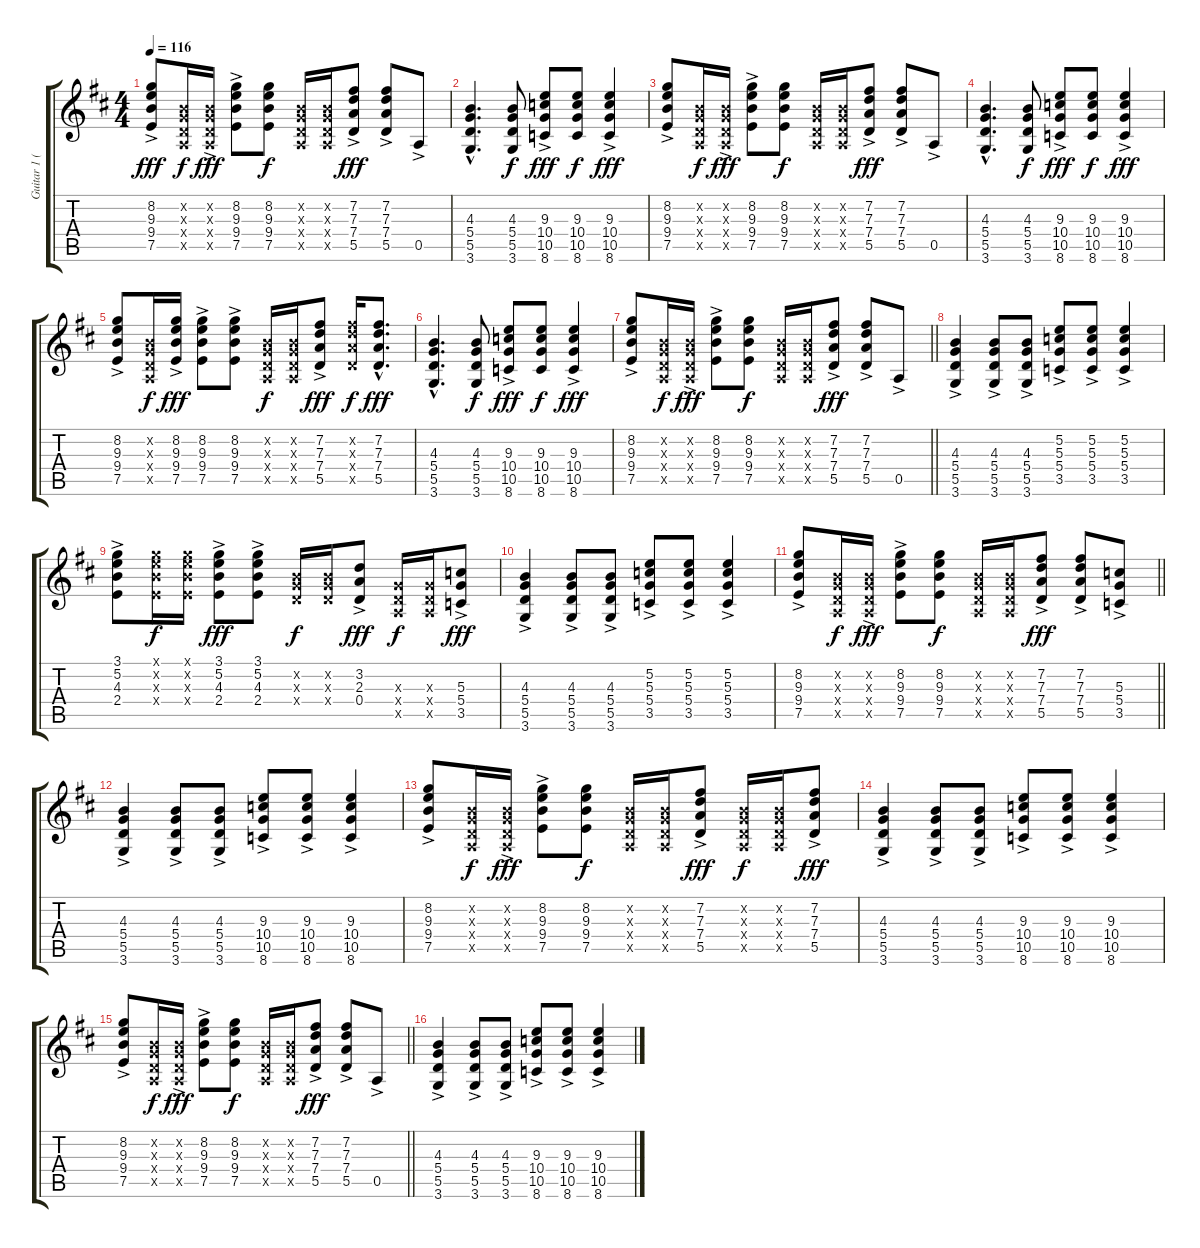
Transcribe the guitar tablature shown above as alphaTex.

\track ("Guitar 1 (Steel)" "Guitar 1 (") {instrument acousticguitarsteel}
\staff {score tabs}
\tuning (E4 B3 G3 D3 A2 E2) {hide}
\ts (4 4)
\tempo 116
\clef g2
\ks d
(8.2{ac} 9.3{ac} 9.4{ac} 7.5{ac}).8{dy fff} (0.2{x} 0.3{x} 0.4{x} 0.5{x}).16{dy f} (0.2{ac x} 0.3{ac x} 0.4{ac x} 0.5{ac x}).16{dy fff} (8.2{ac} 9.3{ac} 9.4{ac} 7.5{ac}).8 (8.2 9.3 9.4 7.5).8{dy f} (0.2{x} 0.3{x} 0.4{x} 0.5{x}).16 (0.2{x} 0.3{x} 0.4{x} 0.5{x}).16 (7.2{ac} 7.3{ac} 7.4{ac} 5.5{ac}).8{dy fff} (7.2{ac} 7.3{ac} 7.4{ac} 5.5{ac}).8 0.5{ac}.8 |
(4.3{hac} 5.4{hac} 5.5{hac} 3.6{hac}).4{d} (4.3 5.4 5.5 3.6).8{dy f} (9.3{ac} 10.4{ac} 10.5{ac} 8.6{ac}).8{dy fff} (9.3 10.4 10.5 8.6).8{dy f} (9.3{ac} 10.4{ac} 10.5{ac} 8.6{ac}).4{dy fff} |
(8.2{ac} 9.3{ac} 9.4{ac} 7.5{ac}).8 (0.2{x} 0.3{x} 0.4{x} 0.5{x}).16{dy f} (0.2{ac x} 0.3{ac x} 0.4{ac x} 0.5{ac x}).16{dy fff} (8.2{ac} 9.3{ac} 9.4{ac} 7.5{ac}).8 (8.2 9.3 9.4 7.5).8{dy f} (0.2{x} 0.3{x} 0.4{x} 0.5{x}).16 (0.2{x} 0.3{x} 0.4{x} 0.5{x}).16 (7.2{ac} 7.3{ac} 7.4{ac} 5.5{ac}).8{dy fff} (7.2{ac} 7.3{ac} 7.4{ac} 5.5{ac}).8 0.5{ac}.8 |
(4.3{hac} 5.4{hac} 5.5{hac} 3.6{hac}).4{d} (4.3 5.4 5.5 3.6).8{dy f} (9.3{ac} 10.4{ac} 10.5{ac} 8.6{ac}).8{dy fff} (9.3 10.4 10.5 8.6).8{dy f} (9.3{ac} 10.4{ac} 10.5{ac} 8.6{ac}).4{dy fff} |
(8.2{ac} 9.3{ac} 9.4{ac} 7.5{ac}).8 (0.2{x} 0.3{x} 0.4{x} 0.5{x}).16{dy f} (8.2{ac} 9.3{ac} 9.4{ac} 7.5{ac}).16{dy fff} (8.2{ac} 9.3{ac} 9.4{ac} 7.5{ac}).8 (8.2{ac} 9.3{ac} 9.4{ac} 7.5{ac}).8 (0.2{x} 0.3{x} 0.4{x} 0.5{x}).16{dy f} (0.2{x} 0.3{x} 0.4{x} 0.5{x}).16 (7.2{ac} 7.3{ac} 7.4{ac} 5.5{ac}).8{dy fff} (7.2{x} 7.3{x} 7.4{x} 5.5{x}).16{dy f} (7.2{hac} 7.3{hac} 7.4{hac} 5.5{hac}).8{d dy fff} |
(4.3{hac} 5.4{hac} 5.5{hac} 3.6{hac}).4{d} (4.3 5.4 5.5 3.6).8{dy f} (9.3{ac} 10.4{ac} 10.5{ac} 8.6{ac}).8{dy fff} (9.3 10.4 10.5 8.6).8{dy f} (9.3{ac} 10.4{ac} 10.5{ac} 8.6{ac}).4{dy fff} |
\barLineRight lightlight
(8.2{ac} 9.3{ac} 9.4{ac} 7.5{ac}).8 (0.2{x} 0.3{x} 0.4{x} 0.5{x}).16{dy f} (0.2{ac x} 0.3{ac x} 0.4{ac x} 0.5{ac x}).16{dy fff} (8.2{ac} 9.3{ac} 9.4{ac} 7.5{ac}).8 (8.2 9.3 9.4 7.5).8{dy f} (0.2{x} 0.3{x} 0.4{x} 0.5{x}).16 (0.2{x} 0.3{x} 0.4{x} 0.5{x}).16 (7.2{ac} 7.3{ac} 7.4{ac} 5.5{ac}).8{dy fff} (7.2{ac} 7.3{ac} 7.4{ac} 5.5{ac}).8 0.5{ac}.8 |
(4.3{ac} 5.4{ac} 5.5{ac} 3.6{ac}).4 (4.3{ac} 5.4{ac} 5.5{ac} 3.6{ac}).8 (4.3{ac} 5.4{ac} 5.5{ac} 3.6{ac}).8 (5.2{ac} 5.3{ac} 5.4{ac} 3.5{ac}).8 (5.2{ac} 5.3{ac} 5.4{ac} 3.5{ac}).8 (5.2{ac} 5.3{ac} 5.4{ac} 3.5{ac}).4 |
(3.1{ac} 5.2{ac} 4.3{ac} 2.4{ac}).8 (3.1{x} 5.2{x} 4.3{x} 2.4{x}).16{dy f} (3.1{x} 5.2{x} 4.3{x} 2.4{x}).16 (3.1{ac} 5.2{ac} 4.3{ac} 2.4{ac}).8{dy fff} (3.1{ac} 5.2{ac} 4.3{ac} 2.4{ac}).8 (0.2{x} 0.3{x} 0.4{x}).16{dy f} (0.2{x} 0.3{x} 0.4{x}).16 (3.2{ac} 2.3{ac} 0.4{ac}).8{dy fff} (0.3{x} 0.4{x} 0.5{x}).16{dy f} (0.3{x} 0.4{x} 0.5{x}).16 (5.3{ac} 5.4{ac} 3.5{ac}).8{dy fff} |
(4.3{ac} 5.4{ac} 5.5{ac} 3.6{ac}).4 (4.3{ac} 5.4{ac} 5.5{ac} 3.6{ac}).8 (4.3{ac} 5.4{ac} 5.5{ac} 3.6{ac}).8 (5.2{ac} 5.3{ac} 5.4{ac} 3.5{ac}).8 (5.2{ac} 5.3{ac} 5.4{ac} 3.5{ac}).8 (5.2{ac} 5.3{ac} 5.4{ac} 3.5{ac}).4 |
\barLineRight lightlight
(8.2{ac} 9.3{ac} 9.4{ac} 7.5{ac}).8 (0.2{x} 0.3{x} 0.4{x} 0.5{x}).16{dy f} (0.2{ac x} 0.3{ac x} 0.4{ac x} 0.5{ac x}).16{dy fff} (8.2{ac} 9.3{ac} 9.4{ac} 7.5{ac}).8 (8.2 9.3 9.4 7.5).8{dy f} (0.2{x} 0.3{x} 0.4{x} 0.5{x}).16 (0.2{x} 0.3{x} 0.4{x} 0.5{x}).16 (7.2{ac} 7.3{ac} 7.4{ac} 5.5{ac}).8{dy fff} (7.2{ac} 7.3{ac} 7.4{ac} 5.5{ac}).8 (5.3 5.4 3.5{ac}).8 |
(4.3{ac} 5.4{ac} 5.5{ac} 3.6{ac}).4 (4.3{ac} 5.4{ac} 5.5{ac} 3.6{ac}).8 (4.3{ac} 5.4{ac} 5.5{ac} 3.6{ac}).8 (9.3{ac} 10.4{ac} 10.5{ac} 8.6).8 (9.3{ac} 10.4{ac} 10.5{ac} 8.6).8 (9.3{ac} 10.4{ac} 10.5{ac} 8.6).4 |
(8.2{ac} 9.3{ac} 9.4{ac} 7.5{ac}).8 (0.2{x} 0.3{x} 0.4{x} 0.5{x}).16{dy f} (0.2{ac x} 0.3{ac x} 0.4{ac x} 0.5{ac x}).16{dy fff} (8.2{ac} 9.3{ac} 9.4{ac} 7.5{ac}).8 (8.2 9.3 9.4 7.5).8{dy f} (0.2{x} 0.3{x} 0.4{x} 0.5{x}).16 (0.2{x} 0.3{x} 0.4{x} 0.5{x}).16 (7.2{ac} 7.3{ac} 7.4{ac} 5.5{ac}).8{dy fff} (0.2{x} 0.3{x} 0.4{x} 0.5{x}).16{dy f} (0.2{x} 0.3{x} 0.4{x} 0.5{x}).16 (7.2{ac} 7.3{ac} 7.4{ac} 5.5{ac}).8{dy fff} |
(4.3{ac} 5.4{ac} 5.5{ac} 3.6{ac}).4 (4.3{ac} 5.4{ac} 5.5{ac} 3.6{ac}).8 (4.3{ac} 5.4{ac} 5.5{ac} 3.6{ac}).8 (9.3{ac} 10.4{ac} 10.5{ac} 8.6).8 (9.3{ac} 10.4{ac} 10.5{ac} 8.6).8 (9.3{ac} 10.4{ac} 10.5{ac} 8.6).4 |
\barLineRight lightlight
(8.2{ac} 9.3{ac} 9.4{ac} 7.5{ac}).8 (0.2{x} 0.3{x} 0.4{x} 0.5{x}).16{dy f} (0.2{ac x} 0.3{ac x} 0.4{ac x} 0.5{ac x}).16{dy fff} (8.2{ac} 9.3{ac} 9.4{ac} 7.5{ac}).8 (8.2 9.3 9.4 7.5).8{dy f} (0.2{x} 0.3{x} 0.4{x} 0.5{x}).16 (0.2{x} 0.3{x} 0.4{x} 0.5{x}).16 (7.2{ac} 7.3{ac} 7.4{ac} 5.5{ac}).8{dy fff} (7.2{ac} 7.3{ac} 7.4{ac} 5.5{ac}).8 0.5{ac}.8 |
(4.3{ac} 5.4{ac} 5.5{ac} 3.6{ac}).4{volume 0} (4.3{ac} 5.4{ac} 5.5{ac} 3.6{ac}).8 (4.3{ac} 5.4{ac} 5.5{ac} 3.6{ac}).8 (9.3{ac} 10.4{ac} 10.5{ac} 8.6).8 (9.3{ac} 10.4{ac} 10.5{ac} 8.6).8 (9.3{ac} 10.4{ac} 10.5{ac} 8.6).4
